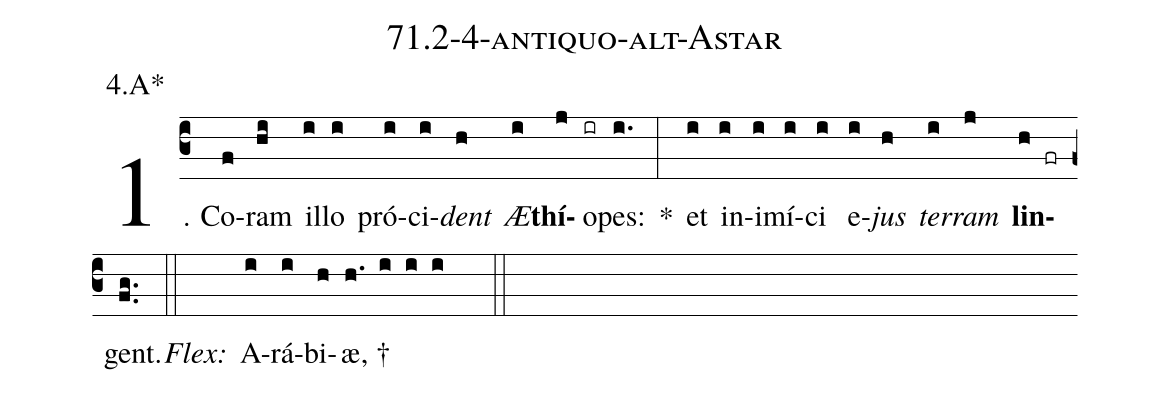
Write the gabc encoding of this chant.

name: 71.2-4-antiquo-alt-Astar;
annotation: 4.A*;
%%
(c3)1. Co(f)ram(hi) il(i)lo(i) pró(i)ci(i)<i>dent</i>(h) <i>Æ</i>(i)<b>thí</b>(j)o(ir)pes:(i.) *(:) et(i) in(i)i(i)mí(i)ci(i) e(i)<i>jus</i>(h) <i>ter</i>(i)<i>ram</i>(j) <b>lin</b>(h fr)gent.(fg..) (::)
<i>Flex:</i>()  A(i)rá(i)bi(h)æ, †(h. i i i  ::)

%E(i) u(h) o(i) u(j) a(h) e.(fg..) (::)
